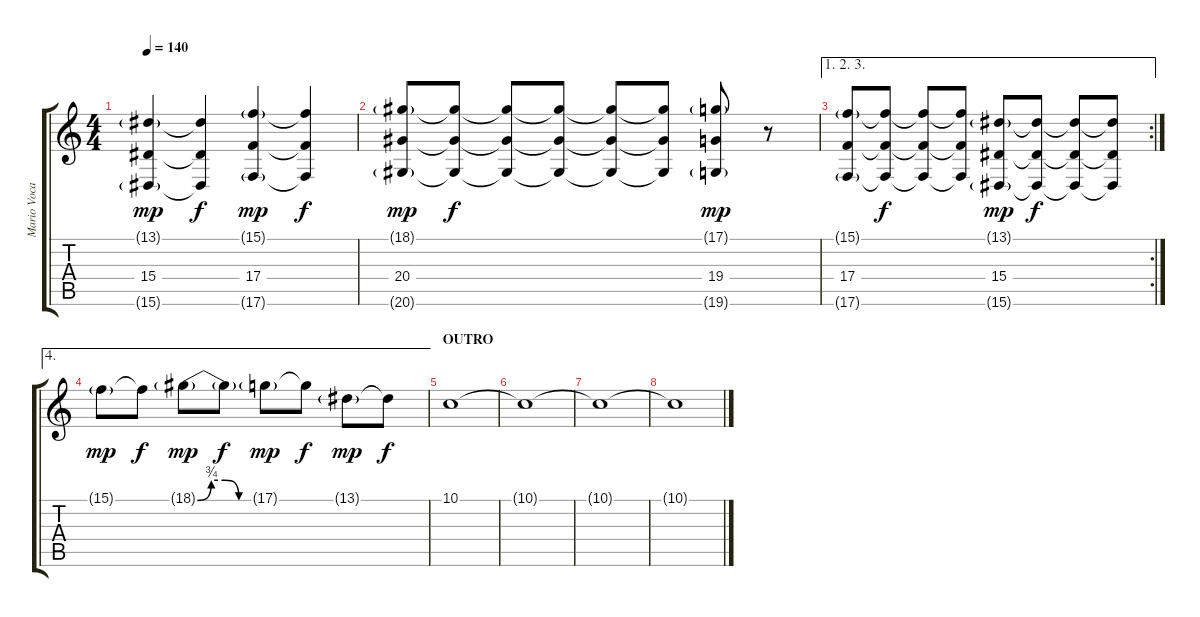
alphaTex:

\track ("Mario Vocals" "Mario Voca") {instrument pad4choir}
\staff {score tabs}
\tuning (D4 A3 F3 C3 G2 C2) {hide}
\ts (4 4)
\tempo 140
\clef g2
\ks c
(13.1{g} 15.4 15.6{g}).4{dy mp} (13.1{t} 15.4{t} 15.6{t}).4{dy f} (15.1{g} 17.4 17.6{g}).4{dy mp} (15.1{t} 17.4{t} 17.6{t}).4{dy f} |
(18.1{g} 20.4 20.6{g}).8{dy mp} (18.1{t} 20.4{t} 20.6{t}).8{dy f} (18.1{t} 20.4{t} 20.6{t}).8 (18.1{t} 20.4{t} 20.6{t}).8 (18.1{t} 20.4{t} 20.6{t}).8 (18.1{t} 20.4{t} 20.6{t}).8 (17.1{g} 19.4 19.6{g}).8{dy mp} r.8 |
\ae (1 2 3)
\rc 2
(15.1{g} 17.4 17.6{g}).8 (15.1{t} 17.4{t} 17.6{t}).8{dy f} (15.1{t} 17.4{t} 17.6{t}).8 (15.1{t} 17.4{t} 17.6{t}).8 (13.1{g} 15.4 15.6{g}).8{dy mp} (13.1{t} 15.4{t} 15.6{t}).8{dy f} (13.1{t} 15.4{t} 15.6{t}).8 (13.1{t} 15.4{t} 15.6{t}).8 |
\ae 4
15.1{g}.8{dy mp} 15.1{t}.8{dy f} 18.1{be (custom 0 0 15 3 30 3 45 0 60 0) g}.8{dy mp} 18.1{t}.8{dy f} 17.1{g}.8{dy mp} 17.1{t}.8{dy f} 13.1{g}.8{dy mp} 13.1{t}.8{dy f} |
\section ("" "OUTRO")
10.1.1 |
10.1{t}.1 |
10.1{t}.1{volume 0 instrument lead2sawtooth} |
10.1{t}.1
